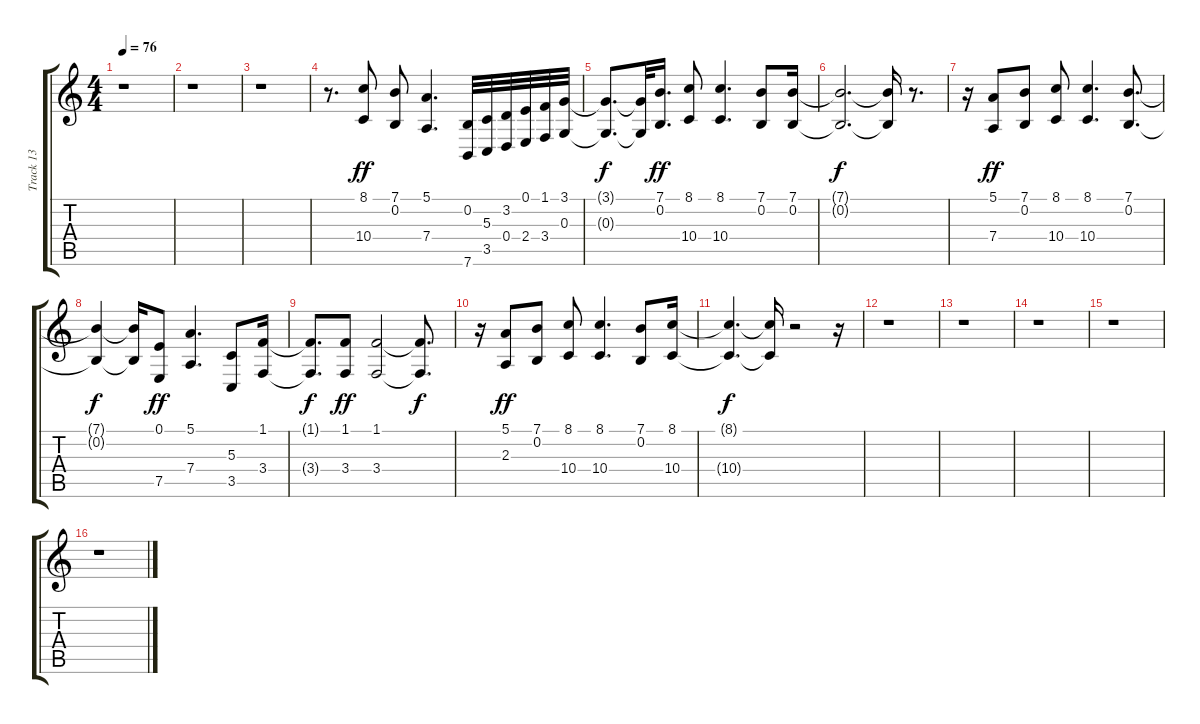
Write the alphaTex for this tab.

\track ("Track 13" "Track 13") {instrument choiraahs}
\staff {score tabs}
\tuning (E4 B3 G3 D3 A2 E2) {hide}
\ts (4 4)
\tempo 76
\clef g2
\ks c
r.1{dy ff} |
r.1 |
r.1 |
r.8{d} (8.1 10.4).8 (7.1 0.2).8 (5.1 7.4).4{d} (0.2 7.6).32 (5.3 3.5).32 (3.2 0.4).32 (0.1 2.4).32 (1.1 3.4).32 (3.1 0.3).32 |
(3.1{t} 0.3{t}).8{d dy f} (3.1{t} 0.3{t}).32 (7.1 0.2).16{d dy ff} (8.1 10.4).8 (8.1 10.4).4{d} (7.1 0.2).8 (7.1 0.2).16 |
(7.1{t} 0.2{t}).2{d dy f} (7.1{t} 0.2{t}).16 r.8{d} |
r.16 (5.1 7.4).8{dy ff} (7.1 0.2).8 (8.1 10.4).8 (8.1 10.4).4{d} (7.1 0.2).8{d} |
(7.1{t} 0.2{t}).4{dy f} (7.1{t} 0.2{t}).16 (0.1 7.5).8{dy ff} (5.1 7.4).4{d} (5.3 3.5).8 (1.1 3.4).16 |
(1.1{t} 3.4{t}).8{d dy f} (1.1 3.4).8{dy ff} (1.1 3.4).2 (1.1{t} 3.4{t}).8{d dy f} |
r.16 (5.1 2.3).8{dy ff} (7.1 0.2).8 (8.1 10.4).8 (8.1 10.4).4{d} (7.1 0.2).8 (8.1 10.4).16 |
(8.1{t} 10.4{t}).4{d dy f} (8.1{t} 10.4{t}).16 r.2 r.16 |
r.1 |
r.1 |
r.1 |
r.1 |
r.1
